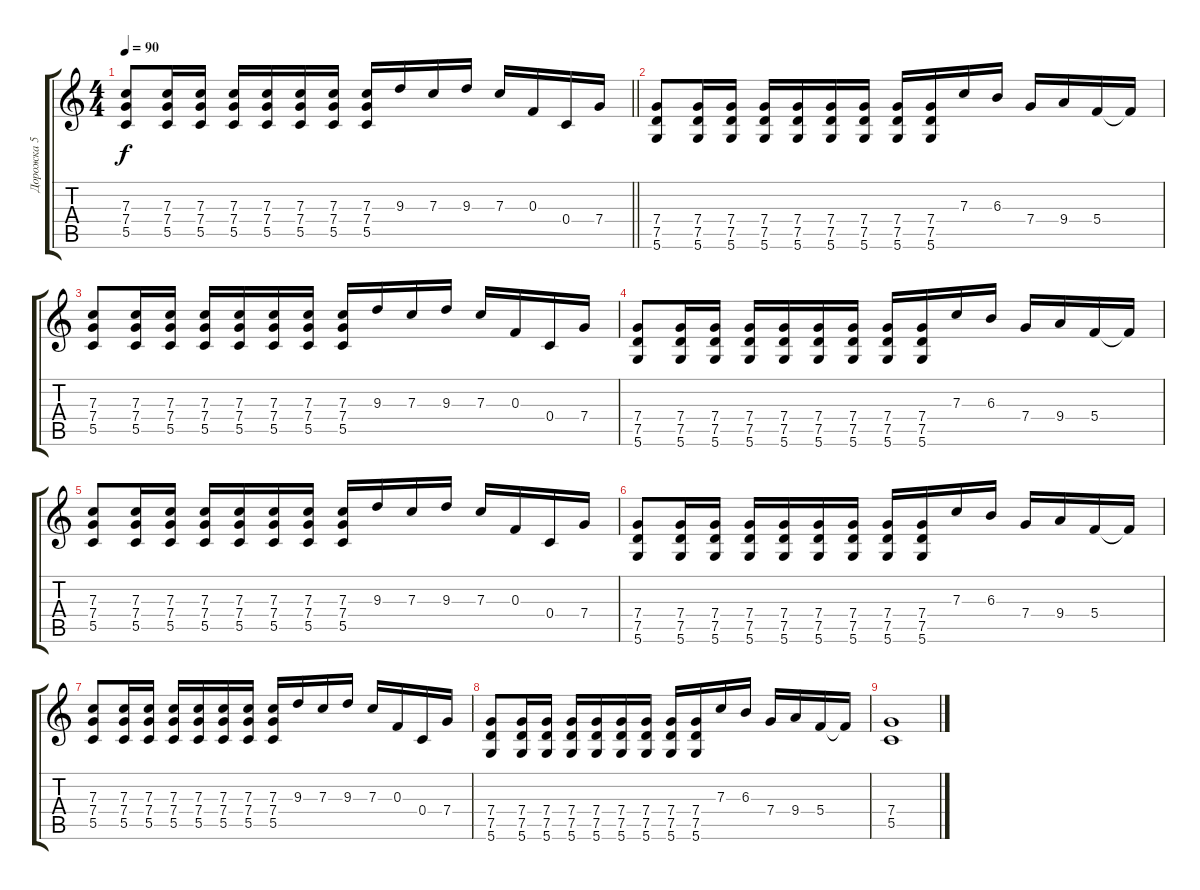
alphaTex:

\track ("Дорожка 5" "Дорожка 5") {instrument distortionguitar}
\staff {score tabs}
\tuning (D4 A3 F3 C3 G2 D2) {hide}
\ts (4 4)
\tempo 90
\clef g2
\barLineRight lightlight
\ks c
(7.3 7.4 5.5).8{dy f instrument distortionguitar} (7.3 7.4 5.5).16 (7.3 7.4 5.5).16 (7.3 7.4 5.5).16 (7.3 7.4 5.5).16 (7.3 7.4 5.5).16 (7.3 7.4 5.5).16 (7.3 7.4 5.5).16 9.3.16 7.3.16 9.3.16 7.3.16 0.3.16 0.4.16 7.4.16 |
(7.4 7.5 5.6).8 (7.4 7.5 5.6).16 (7.4 7.5 5.6).16 (7.4 7.5 5.6).16 (7.4 7.5 5.6).16 (7.4 7.5 5.6).16 (7.4 7.5 5.6).16 (7.4 7.5 5.6).16 (7.4 7.5 5.6).16 7.3.16 6.3.16 7.4.16 9.4.16 5.4.16 5.4{t}.16 |
(7.3 7.4 5.5).8{instrument distortionguitar} (7.3 7.4 5.5).16 (7.3 7.4 5.5).16 (7.3 7.4 5.5).16 (7.3 7.4 5.5).16 (7.3 7.4 5.5).16 (7.3 7.4 5.5).16 (7.3 7.4 5.5).16 9.3.16 7.3.16 9.3.16 7.3.16 0.3.16 0.4.16 7.4.16 |
(7.4 7.5 5.6).8 (7.4 7.5 5.6).16 (7.4 7.5 5.6).16 (7.4 7.5 5.6).16 (7.4 7.5 5.6).16 (7.4 7.5 5.6).16 (7.4 7.5 5.6).16 (7.4 7.5 5.6).16 (7.4 7.5 5.6).16 7.3.16 6.3.16 7.4.16 9.4.16 5.4.16 5.4{t}.16 |
(7.3 7.4 5.5).8{instrument distortionguitar} (7.3 7.4 5.5).16 (7.3 7.4 5.5).16 (7.3 7.4 5.5).16 (7.3 7.4 5.5).16 (7.3 7.4 5.5).16 (7.3 7.4 5.5).16 (7.3 7.4 5.5).16 9.3.16 7.3.16 9.3.16 7.3.16 0.3.16 0.4.16 7.4.16 |
(7.4 7.5 5.6).8 (7.4 7.5 5.6).16 (7.4 7.5 5.6).16 (7.4 7.5 5.6).16 (7.4 7.5 5.6).16 (7.4 7.5 5.6).16 (7.4 7.5 5.6).16 (7.4 7.5 5.6).16 (7.4 7.5 5.6).16 7.3.16 6.3.16 7.4.16 9.4.16 5.4.16 5.4{t}.16 |
(7.3 7.4 5.5).8{instrument distortionguitar} (7.3 7.4 5.5).16 (7.3 7.4 5.5).16 (7.3 7.4 5.5).16 (7.3 7.4 5.5).16 (7.3 7.4 5.5).16 (7.3 7.4 5.5).16 (7.3 7.4 5.5).16 9.3.16 7.3.16 9.3.16 7.3.16 0.3.16 0.4.16 7.4.16 |
(7.4 7.5 5.6).8 (7.4 7.5 5.6).16 (7.4 7.5 5.6).16 (7.4 7.5 5.6).16 (7.4 7.5 5.6).16 (7.4 7.5 5.6).16 (7.4 7.5 5.6).16 (7.4 7.5 5.6).16 (7.4 7.5 5.6).16 7.3.16 6.3.16 7.4.16 9.4.16 5.4.16 5.4{t}.16 |
(7.4 5.5).1
